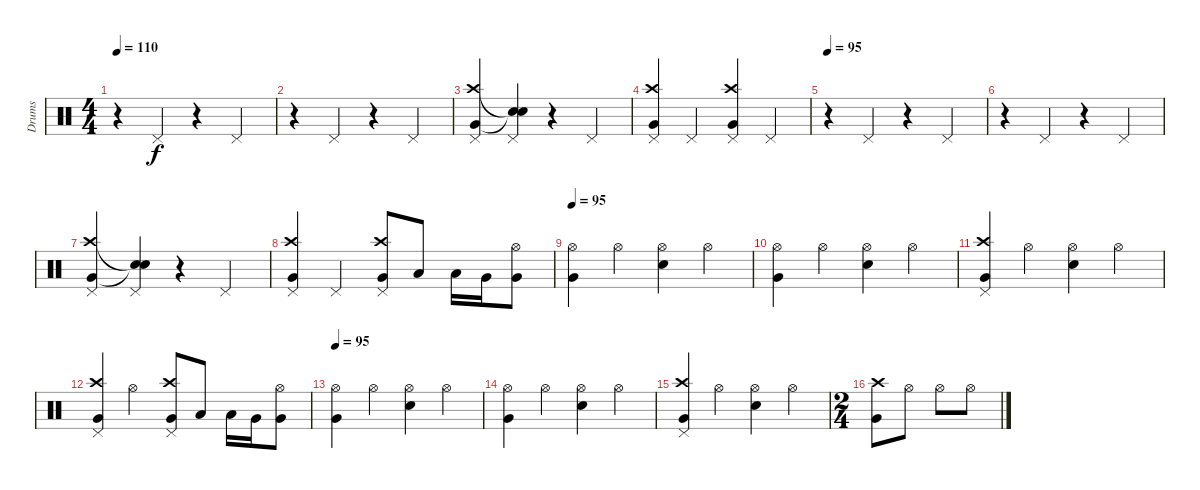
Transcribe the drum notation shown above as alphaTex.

\track ("Drums" "Drums") {instrument percussion}
\staff {score}
\articulation defaults
\ts (4 4)
\tempo 110
\tempo 95
\tempo 110
\clef neutral
\ks c
r.4{dy f} "Pedal Hi-Hat (hit)".4 r.4 "Pedal Hi-Hat (hit)".4 |
r.4 "Pedal Hi-Hat (hit)".4 r.4 "Pedal Hi-Hat (hit)".4 |
("Crash high (hit)" "Pedal Hi-Hat (hit)" "Very Low Tom (hit)").4 ("Snare (hit)"{t} "Pedal Hi-Hat (hit)" "Snare (hit)"{t}).4 r.4 "Pedal Hi-Hat (hit)".4 |
("Crash high (hit)" "Pedal Hi-Hat (hit)" "Very Low Tom (hit)").4 "Pedal Hi-Hat (hit)".4 ("Crash high (hit)" "Pedal Hi-Hat (hit)" "Very Low Tom (hit)").4 "Pedal Hi-Hat (hit)".4 |
\tempo 95
r.4 "Pedal Hi-Hat (hit)".4 r.4 "Pedal Hi-Hat (hit)".4 |
r.4 "Pedal Hi-Hat (hit)".4 r.4 "Pedal Hi-Hat (hit)".4 |
("Crash high (hit)" "Pedal Hi-Hat (hit)" "Very Low Tom (hit)").4 ("Snare (hit)"{t} "Pedal Hi-Hat (hit)" "Snare (hit)"{t}).4 r.4 "Pedal Hi-Hat (hit)".4 |
("Crash high (hit)" "Pedal Hi-Hat (hit)" "Very Low Tom (hit)").4 "Pedal Hi-Hat (hit)".4 ("Crash high (hit)" "Pedal Hi-Hat (hit)" "Very Low Tom (hit)").8 "Low Tom (hit)".8 "Low Tom (hit)".16 "Very Low Tom (hit)".16 ("Hi-Hat (open)" "Very Low Tom (hit)").8 |
\tempo 95
("Hi-Hat (open)" "Very Low Tom (hit)").4 "Hi-Hat (open)".4 ("Hi-Hat (open)" "Snare (hit) 2").4 "Hi-Hat (open)".4 |
("Hi-Hat (open)" "Very Low Tom (hit)").4 "Hi-Hat (open)".4 ("Hi-Hat (open)" "Snare (hit) 2").4 "Hi-Hat (open)".4 |
("Crash high (hit)" "Pedal Hi-Hat (hit)" "Very Low Tom (hit)").4 "Hi-Hat (open)".4 ("Hi-Hat (open)" "Snare (hit) 2").4 "Hi-Hat (open)".4 |
("Crash high (hit)" "Pedal Hi-Hat (hit)" "Very Low Tom (hit)").4 "Hi-Hat (open)".4 ("Crash high (hit)" "Pedal Hi-Hat (hit)" "Very Low Tom (hit)").8 "Low Tom (hit)".8 "Low Tom (hit)".16 "Very Low Tom (hit)".16 ("Hi-Hat (open)" "Very Low Tom (hit)").8 |
\tempo 95
("Hi-Hat (open)" "Very Low Tom (hit)").4 "Hi-Hat (open)".4 ("Hi-Hat (open)" "Snare (hit) 2").4 "Hi-Hat (open)".4 |
("Hi-Hat (open)" "Very Low Tom (hit)").4 "Hi-Hat (open)".4 ("Hi-Hat (open)" "Snare (hit) 2").4 "Hi-Hat (open)".4 |
("Crash high (hit)" "Pedal Hi-Hat (hit)" "Very Low Tom (hit)").4 "Hi-Hat (open)".4 ("Hi-Hat (open)" "Snare (hit) 2").4 "Hi-Hat (open)".4 |
\ts (2 4)
("Crash high (hit)" "Very Low Tom (hit)").8 "Hi-Hat (open)".8 "Hi-Hat (open)".8 "Hi-Hat (open)".8
